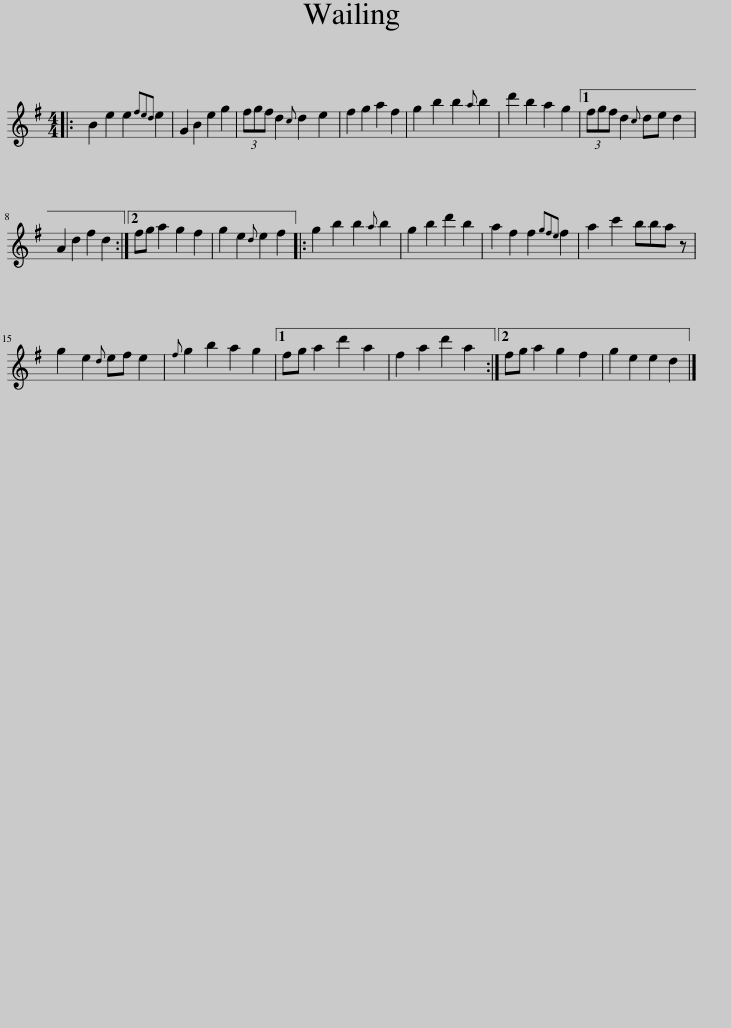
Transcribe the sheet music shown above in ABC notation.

X:1
L:1/8
M:4/4
I:linebreak $
K:G
V:1 treble
V:1
|: B2 e2 e2{fed} e2 | G2 B2 e2 g2 | (3fgf d2{c} d2 e2 | f2 g2 a2 f2 | g2 b2 b2{a} b2 | %5
 d'2 b2 a2 g2 |1 (3fgf d2{c} de d2 |$ A2 d2 f2 d2 :|2 fg a2 g2 f2 | g2 e2{d} e2 f2 |: %10
 g2 b2 b2{a} b2 | g2 b2 d'2 b2 | a2 f2 f2{gfe} f2 | a2 c'2 bba z |$ g2 e2{d} ef e2 | %15
{f} g2 b2 a2 g2 |1 fg a2 d'2 a2 | f2 a2 d'2 a2 :|2 fg a2 g2 f2 | g2 e2 e2 d2 |] %20
